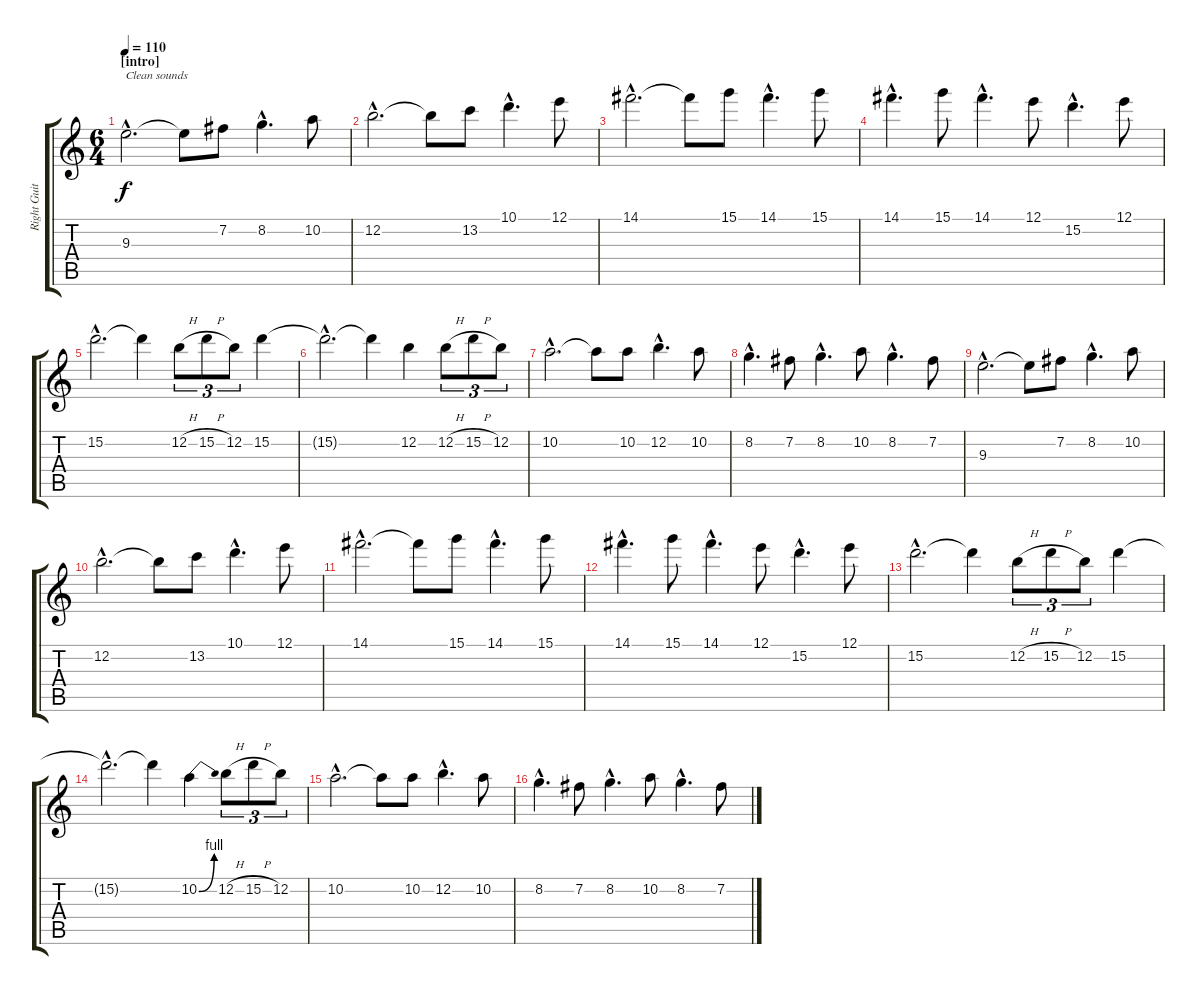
\track ("Right Guitar" "Right Guit") {instrument distortionguitar}
\staff {score tabs}
\tuning (E4 B3 G3 D3 A2 E2) {hide}
\ts (6 4)
\section ("" "[intro]")
\tempo 110
\clef g2
\ks c
9.3{hac}.2{d txt "Clean sounds" dy f instrument electricguitarjazz} 9.3{t}.8 7.2.8 8.2{hac}.4{d} 10.2.8 |
12.2{hac}.2{d} 12.2{t}.8 13.2.8 10.1{hac}.4{d} 12.1.8 |
14.1{hac}.2{d} 14.1{t}.8 15.1.8 14.1{hac}.4{d} 15.1.8 |
14.1{hac}.4{d} 15.1.8 14.1{hac}.4{d} 12.1.8 15.2{hac}.4{d} 12.1.8 |
15.2{hac}.2{d} 15.2{t}.4 12.2{h}.8{tu (3 2)} 15.2{h}.8{tu (3 2)} 12.2.8{tu (3 2)} 15.2.4 |
15.2{hac t}.2{d} 15.2{t}.4 12.2.4 12.2{h}.8{tu (3 2)} 15.2{h}.8{tu (3 2)} 12.2.8{tu (3 2)} |
10.2{hac}.2{d} 10.2{t}.8 10.2.8 12.2{hac}.4{d} 10.2.8 |
8.2{hac}.4{d} 7.2.8 8.2{hac}.4{d} 10.2.8 8.2{hac}.4{d} 7.2.8 |
9.3{hac}.2{d instrument electricguitarjazz} 9.3{t}.8 7.2.8 8.2{hac}.4{d} 10.2.8 |
12.2{hac}.2{d} 12.2{t}.8 13.2.8 10.1{hac}.4{d} 12.1.8 |
14.1{hac}.2{d} 14.1{t}.8 15.1.8 14.1{hac}.4{d} 15.1.8 |
14.1{hac}.4{d} 15.1.8 14.1{hac}.4{d} 12.1.8 15.2{hac}.4{d} 12.1.8 |
15.2{hac}.2{d} 15.2{t}.4 12.2{h}.8{tu (3 2)} 15.2{h}.8{tu (3 2)} 12.2.8{tu (3 2)} 15.2.4 |
15.2{hac t}.2{d} 15.2{t}.4 10.2{be (bend 0 0 60 4)}.4 12.2{h}.8{tu (3 2)} 15.2{h}.8{tu (3 2)} 12.2.8{tu (3 2)} |
10.2{hac}.2{d} 10.2{t}.8 10.2.8 12.2{hac}.4{d} 10.2.8 |
8.2{hac}.4{d} 7.2.8 8.2{hac}.4{d} 10.2.8 8.2{hac}.4{d} 7.2.8
